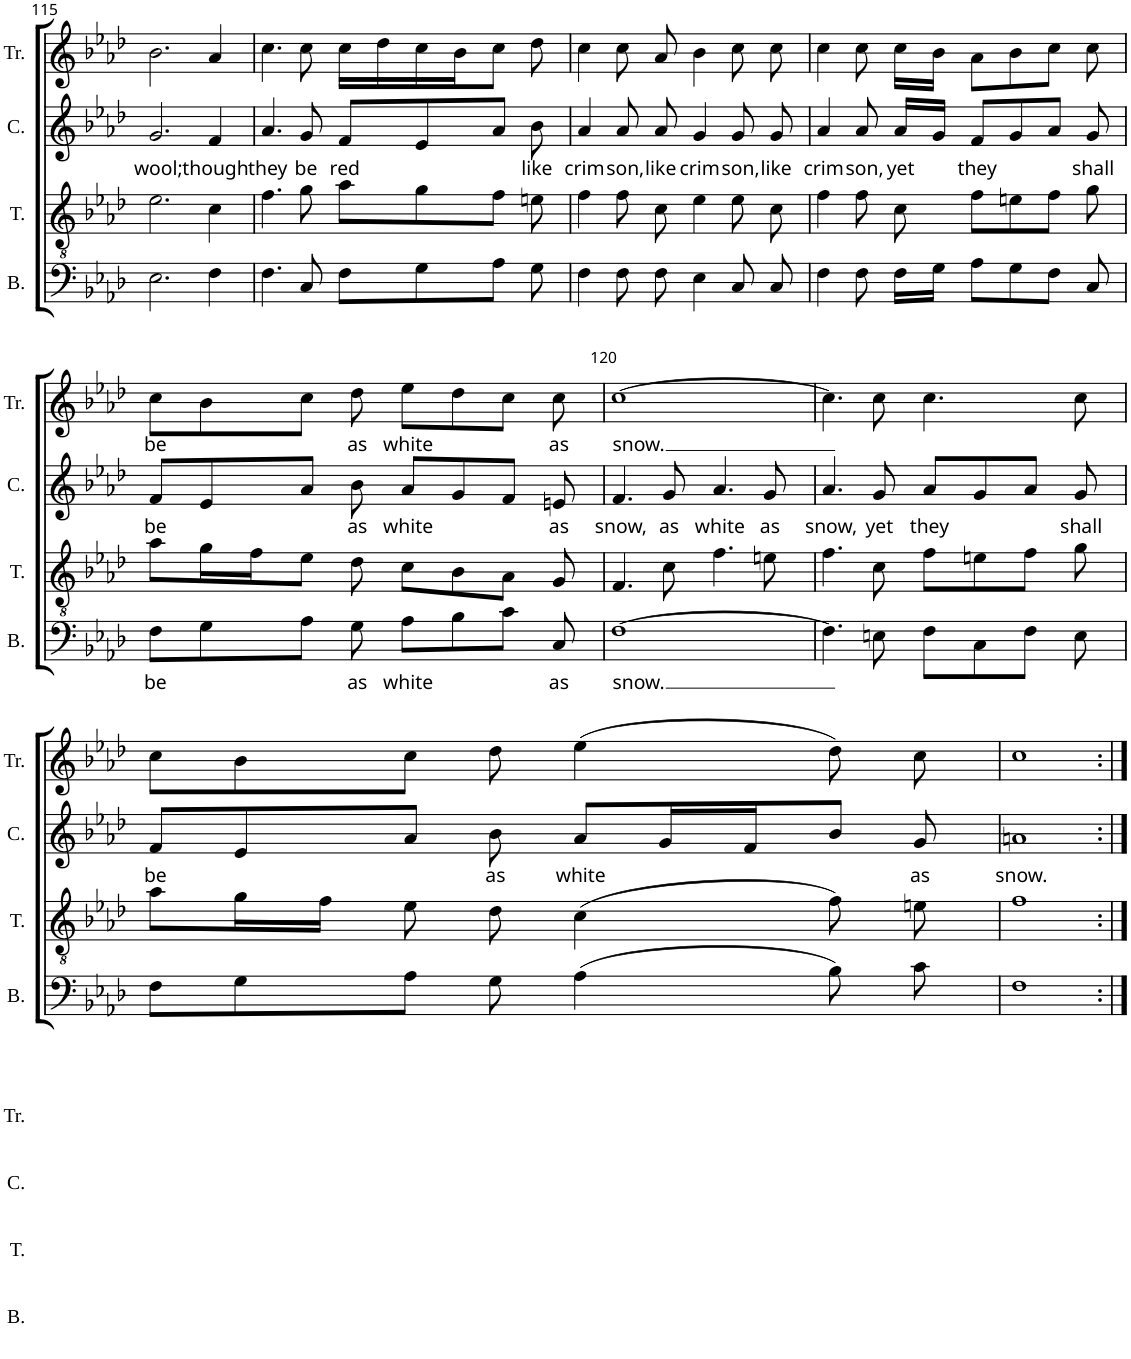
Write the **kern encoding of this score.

**kern	**text	**kern	**kern	**text	**kern	**text
*part4	*part4	*part3	*part2	*part2	*part1	*part1
*staff4	*staff4	*staff3	*staff2	*staff2	*staff1	*staff1
*I"Bass	*	*I"Tenor	*I"Counter	*	*I"Treble	*
*I'B.	*	*I'T.	*I'C.	*	*I'Tr.	*
!!LO:PB:g=z
*clefF4	*	*clefGv2	*clefG2	*	*clefG2	*
*k[b-e-a-d-]	*	*k[b-e-a-d-]	*k[b-e-a-d-]	*	*k[b-e-a-d-]	*
*M4/4	*	*M4/4	*M4/4	*	*M4/4	*
*met(c|)	*	*met(c|)	*met(c|)	*	*met(c|)	*
=115	=115	=115	=115	=115	=115	=115
!	!	!	!	!LO:LY:b	!	!
2.E-\	.	2.e-\	2.g/	wool;	2.b-\	.
!	!	!	!	!LO:LY:b	!	!
4F\	.	4c\	4f/	though	4a-/	.
=116	=116	=116	=116	=116	=116	=116
!	!	!	!	!LO:LY:b	!	!
4.F\	.	4.f\	4.a-/	they	4.cc\	.
!	!	!	!	!LO:LY:b	!	!
8C/	.	8g\	8g/	be	8cc\	.
!	!	!	!	!LO:LY:b	!	!
8F\L	.	8a-\L	8f/L	red	16cc\LL	.
.	.	.	.	.	16dd-\	.
8G\	.	8g\	8e-/	.	16cc\	.
.	.	.	.	.	16b-\J	.
8A-\J	.	8f\J	8a-/J	.	8cc\J	.
!	!	!	!	!LO:LY:b	!	!
8G\	.	8en\	8b-\	like	8dd-\	.
=117	=117	=117	=117	=117	=117	=117
!	!	!	!	!LO:LY:b	!	!
4F\	.	4f\	4a-/	crim-	4cc\	.
!	!	!	!	!LO:LY:b	!	!
8F\	.	8f\	8a-/	-son,	8cc\	.
!	!	!	!	!LO:LY:b	!	!
8F\	.	8c\	8a-/	like	8a-/	.
!	!	!	!	!LO:LY:b	!	!
4E-\	.	4e-\	4g/	crim-	4b-\	.
!	!	!	!	!LO:LY:b	!	!
8C/	.	8e-\	8g/	-son,	8cc\	.
!	!	!	!	!LO:LY:b	!	!
8C/	.	8c\	8g/	like	8cc\	.
=118	=118	=118	=118	=118	=118	=118
!	!	!	!	!LO:LY:b	!	!
4F\	.	4f\	4a-/	crim-	4cc\	.
!	!	!	!	!LO:LY:b	!	!
8F\	.	8f\	8a-/	-son,	8cc\	.
!	!	!	!	!LO:LY:b	!	!
16F\LL	.	8c\	16a-/LL	yet	16cc\LL	.
16G\JJ	.	.	16g/JJ	.	16b-\JJ	.
!	!	!	!	!LO:LY:b	!	!
8A-\L	.	8f\L	8f/L	they	8a-\L	.
8G\	.	8en\	8g/	.	8b-\	.
8F\J	.	8f\J	8a-/J	.	8cc\J	.
!	!	!	!	!LO:LY:b	!	!
8C/	.	8g\	8g/	shall	8cc\	.
!!LO:LB:g=z
=119	=119	=119	=119	=119	=119	=119
!	!LO:LY:b	!	!	!LO:LY:b	!	!LO:LY:b
8F\L	be	8a-\L	8f/L	be	8cc\L	be
8G\	.	16g\L	8e-/	.	8b-\	.
.	.	16f\J	.	.	.	.
8A-\J	.	8e-\J	8a-/J	.	8cc\J	.
!	!LO:LY:b	!	!	!LO:LY:b	!	!LO:LY:b
8G\	as	8d-\	8b-\	as	8dd-\	as
!	!LO:LY:b	!	!	!LO:LY:b	!	!LO:LY:b
8A-\L	white	8c\L	8a-/L	white	8ee-\L	white
8B-\	.	8B-\	8g/	.	8dd-\	.
8c\J	.	8A-\J	8f/J	.	8cc\J	.
!	!LO:LY:b	!	!	!LO:LY:b	!	!LO:LY:b
8C/	as	8G/	8en/	as	8cc\	as
=120	=120	=120	=120	=120	=120	=120
!	!LO:LY:b	!	!	!LO:LY:b	!	!LO:LY:b
[1F	snow.	4.F/	4.f/	snow,	[1cc	snow.
!	!	!	!	!LO:LY:b	!	!
.	.	8c\	8g/	as	.	.
!	!	!	!	!LO:LY:b	!	!
.	.	4.f\	4.a-/	white	.	.
!	!	!	!	!LO:LY:b	!	!
.	.	8en\	8g/	as	.	.
=121	=121	=121	=121	=121	=121	=121
!	!	!	!	!LO:LY:b	!	!
4.F\]	.	4.f\	4.a-/	snow,	4.cc\]	.
!	!	!	!	!LO:LY:b	!	!
8En\	.	8c\	8g/	yet	8cc\	.
!	!	!	!	!LO:LY:b	!	!
8F\L	.	8f\L	8a-/L	they	4.cc\	.
8C\	.	8en\	8g/	.	.	.
8F\J	.	8f\J	8a-/J	.	.	.
!	!	!	!	!LO:LY:b	!	!
8E\	.	8g\	8g/	shall	8cc\	.
!!LO:LB:g=z
=122	=122	=122	=122	=122	=122	=122
!	!	!	!	!LO:LY:b	!	!
8F\L	.	8a-\L	8f/L	be	8cc\L	.
8G\	.	16g\L	8e-/	.	8b-\	.
.	.	16f\JJ	.	.	.	.
8A-\J	.	8e-\	8a-/J	.	8cc\J	.
!	!	!	!	!LO:LY:b	!	!
8G\	.	8d-\	8b-\	as	8dd-\	.
!	!	!	!	!LO:LY:b	!	!
(4A-\	.	(4c\	8a-/L	white	(4ee-\	.
.	.	.	16g/L	.	.	.
.	.	.	16f/J	.	.	.
8B-\)	.	8f\)	8b-/J	.	8dd-\)	.
!	!	!	!	!LO:LY:b	!	!
8c\	.	8en\	8g/	as	8cc\	.
=123	=123	=123	=123	=123	=123	=123
!	!	!	!	!LO:LY:b	!	!
1F	.	1f	1an	snow.	1cc	.
=:|!	=:|!	=:|!	=:|!	=:|!	=:|!	=:|!
*-	*-	*-	*-	*-	*-	*-
